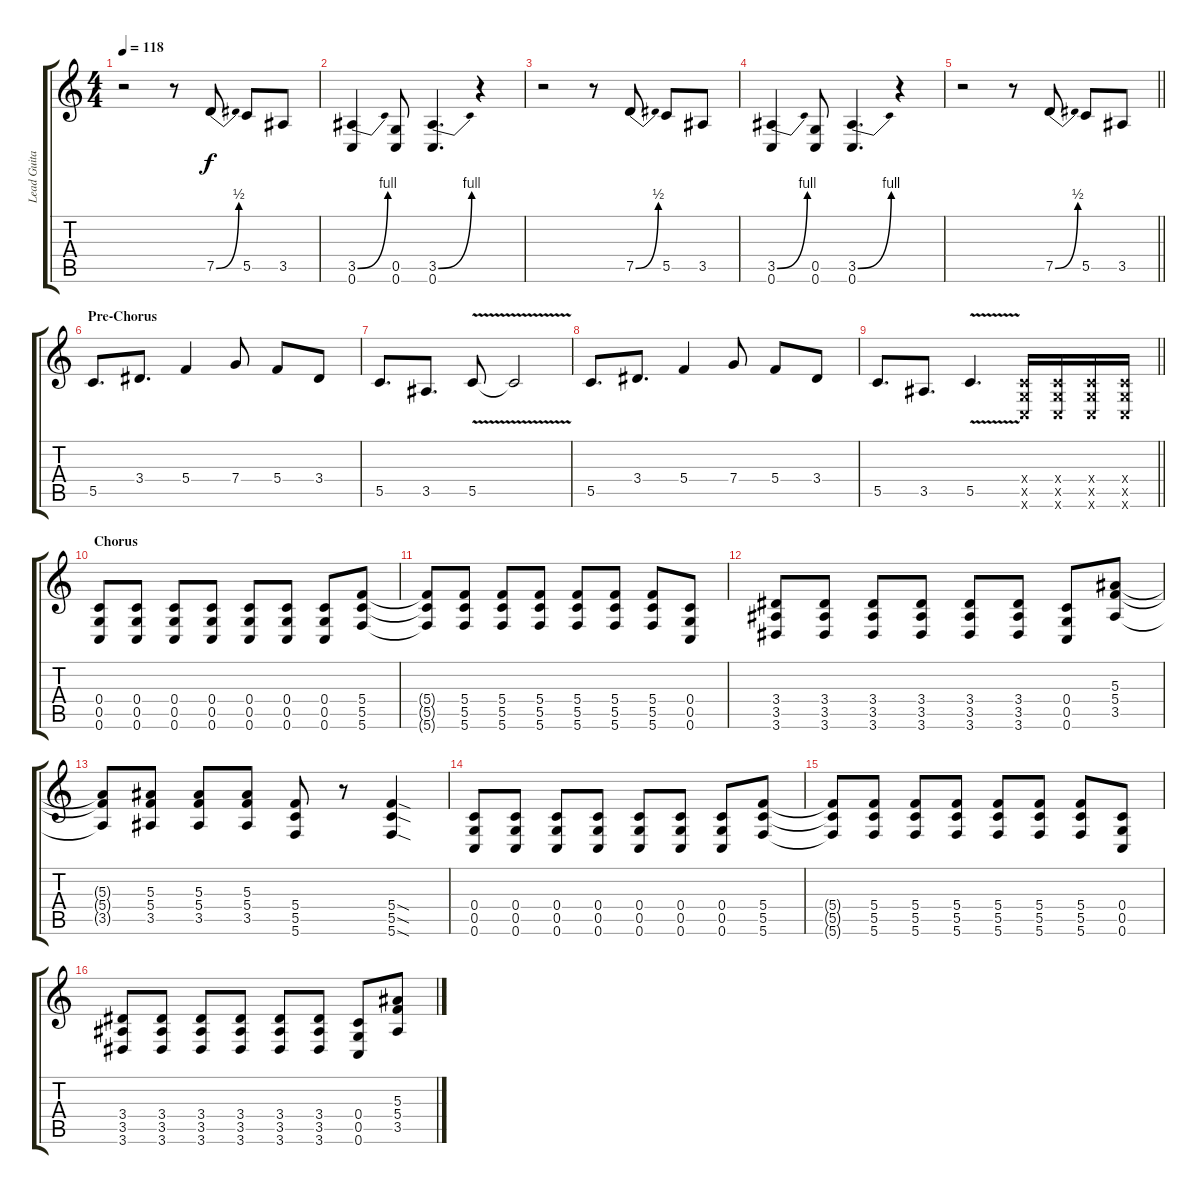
\track ("Lead Guitar (Ben Wells)" "Lead Guita") {instrument overdrivenguitar}
\staff {score tabs}
\tuning (D4 A3 F3 C3 G2 C2) {hide}
\ts (4 4)
\tempo 118
\clef g2
\ks c
r.2{dy f} r.8 7.5{be (bend 0 0 60 2)}.8 5.5.8 3.5.8 |
(3.5{be (bend 0 0 60 4)} 0.6).4 (0.5 0.6).8 (3.5{be (bend 0 0 60 4)} 0.6).4{d} r.4 |
r.2 r.8 7.5{be (bend 0 0 60 2)}.8 5.5.8 3.5.8 |
(3.5{be (bend 0 0 60 4)} 0.6).4 (0.5 0.6).8 (3.5{be (bend 0 0 60 4)} 0.6).4{d} r.4 |
\barLineRight lightlight
r.2 r.8 7.5{be (bend 0 0 60 2)}.8 5.5.8 3.5.8 |
\section ("" "Pre-Chorus")
5.5.8{d} 3.4.8{d} 5.4.4 7.4.8 5.4.8 3.4.8 |
5.5.8{d} 3.5.8{d} 5.5{v}.8 5.5{t}.2 |
5.5.8{d} 3.4.8{d} 5.4.4 7.4.8 5.4.8 3.4.8 |
\barLineRight lightlight
5.5.8{d} 3.5.8{d} 5.5{v}.4{d} (0.4{x} 0.5{x} 0.6{x}).16 (0.4{x} 0.5{x} 0.6{x}).16 (0.4{x} 0.5{x} 0.6{x}).16 (0.4{x} 0.5{x} 0.6{x}).16 |
\section ("" "Chorus")
(0.4 0.5 0.6).8 (0.4 0.5 0.6).8 (0.4 0.5 0.6).8 (0.4 0.5 0.6).8 (0.4 0.5 0.6).8 (0.4 0.5 0.6).8 (0.4 0.5 0.6).8 (5.4 5.5 5.6).8 |
(5.4{t} 5.5{t} 5.6{t}).8 (5.4 5.5 5.6).8 (5.4 5.5 5.6).8 (5.4 5.5 5.6).8 (5.4 5.5 5.6).8 (5.4 5.5 5.6).8 (5.4 5.5 5.6).8 (0.4 0.5 0.6).8 |
(3.4 3.5 3.6).8 (3.4 3.5 3.6).8 (3.4 3.5 3.6).8 (3.4 3.5 3.6).8 (3.4 3.5 3.6).8 (3.4 3.5 3.6).8 (0.4 0.5 0.6).8 (5.3 5.4 3.5).8 |
(5.3{t} 5.4{t} 3.5{t}).8 (5.3 5.4 3.5).8 (5.3 5.4 3.5).8 (5.3 5.4 3.5).8 (5.4 5.5 5.6).8 r.8 (5.4{sod} 5.5{sod} 5.6{sod}).4 |
(0.4 0.5 0.6).8 (0.4 0.5 0.6).8 (0.4 0.5 0.6).8 (0.4 0.5 0.6).8 (0.4 0.5 0.6).8 (0.4 0.5 0.6).8 (0.4 0.5 0.6).8 (5.4 5.5 5.6).8 |
(5.4{t} 5.5{t} 5.6{t}).8 (5.4 5.5 5.6).8 (5.4 5.5 5.6).8 (5.4 5.5 5.6).8 (5.4 5.5 5.6).8 (5.4 5.5 5.6).8 (5.4 5.5 5.6).8 (0.4 0.5 0.6).8 |
(3.4 3.5 3.6).8 (3.4 3.5 3.6).8 (3.4 3.5 3.6).8 (3.4 3.5 3.6).8 (3.4 3.5 3.6).8 (3.4 3.5 3.6).8 (0.4 0.5 0.6).8 (5.3 5.4 3.5).8
